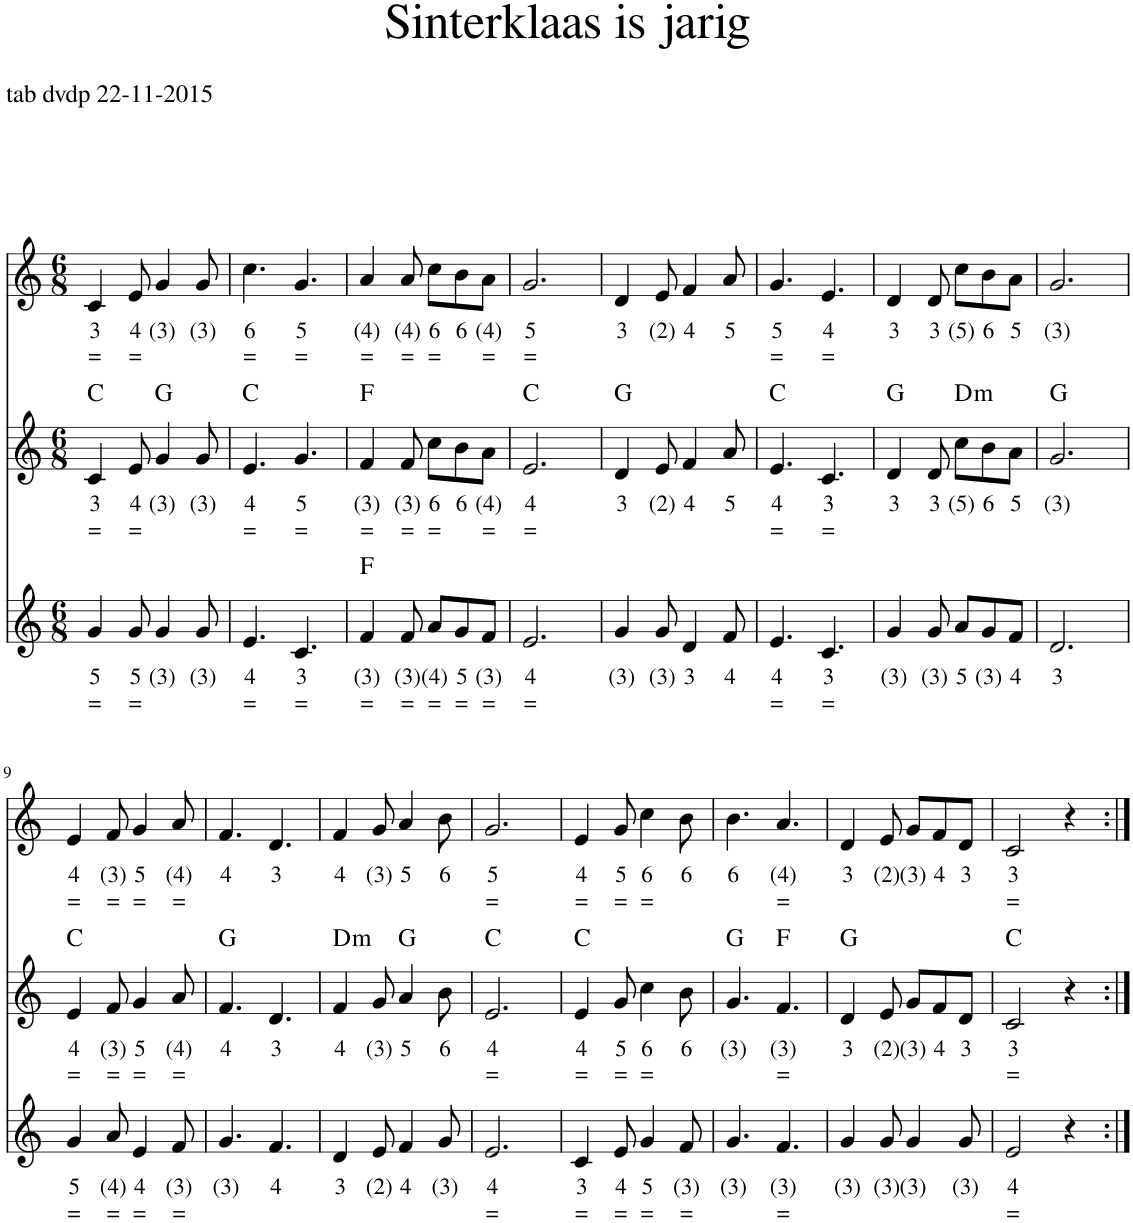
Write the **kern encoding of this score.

**kern	**text	**text	**kern	**text	**text	**harte	**kern	**text	**text
*part3	*part3	*part3	*part2	*part2	*part2	*part2	*part1	*part1	*part1
*staff3	*staff3	*staff3	*staff2	*staff2	*staff2	*	*staff1	*staff1	*staff1
*I"Stem	*	*	*I"Stem	*	*	*	*I"Stem	*	*
*clefG2	*	*	*clefG2	*	*	*	*clefG2	*	*
*k[]	*	*	*k[]	*	*	*	*k[]	*	*
*M6/8	*	*	*M6/8	*	*	*	*M6/8	*	*
=1	=1	=1	=1	=1	=1	=1	=1	=1	=1
!	!LO:LY:b	!LO:LY:b	!	!LO:LY:b	!LO:LY:b	!	!	!LO:LY:b	!LO:LY:b
4g/	5	=	4c/	3	=	C:maj	4c/	3	=
!	!LO:LY:b	!LO:LY:b	!	!LO:LY:b	!LO:LY:b	!	!	!LO:LY:b	!LO:LY:b
8g/	5	=	8e/	4	=	.	8e/	4	=
!	!LO:LY:b	!	!	!LO:LY:b	!	!	!	!LO:LY:b	!
4g/	(3)	.	4g/	(3)	.	G:maj	4g/	(3)	.
!	!LO:LY:b	!	!	!LO:LY:b	!	!	!	!LO:LY:b	!
8g/	(3)	.	8g/	(3)	.	.	8g/	(3)	.
=2	=2	=2	=2	=2	=2	=2	=2	=2	=2
!	!LO:LY:b	!LO:LY:b	!	!LO:LY:b	!LO:LY:b	!	!	!LO:LY:b	!LO:LY:b
4.e/	4	=	4.e/	4	=	C:maj	4.cc\	6	=
!	!LO:LY:b	!LO:LY:b	!	!LO:LY:b	!LO:LY:b	!	!	!LO:LY:b	!LO:LY:b
4.c/	3	=	4.g/	5	=	.	4.g/	5	=
=3	=3	=3	=3	=3	=3	=3	=3	=3	=3
!	!LO:LY:b	!LO:LY:b	!	!LO:LY:b	!LO:LY:b	!	!	!LO:LY:b	!LO:LY:b
4f/	(3)	=	4f/	(3)	=	F:maj	4a/	(4)	=
!	!LO:LY:b	!LO:LY:b	!	!LO:LY:b	!LO:LY:b	!	!	!LO:LY:b	!LO:LY:b
8f/	(3)	=	8f/	(3)	=	.	8a/	(4)	=
!	!LO:LY:b	!LO:LY:b	!	!LO:LY:b	!LO:LY:b	!	!	!LO:LY:b	!LO:LY:b
8a/L	(4)	=	8cc\L	6	=	.	8cc\L	6	=
!	!LO:LY:b	!LO:LY:b	!	!LO:LY:b	!	!	!	!LO:LY:b	!
8g/	5	=	8b\	6	.	.	8b\	6	.
!	!LO:LY:b	!LO:LY:b	!	!LO:LY:b	!LO:LY:b	!	!	!LO:LY:b	!LO:LY:b
8f/J	(3)	=	8a\J	(4)	=	.	8a\J	(4)	=
=4	=4	=4	=4	=4	=4	=4	=4	=4	=4
!	!LO:LY:b	!LO:LY:b	!	!LO:LY:b	!LO:LY:b	!	!	!LO:LY:b	!LO:LY:b
2.e/	4	=	2.e/	4	=	C:maj	2.g/	5	=
=5	=5	=5	=5	=5	=5	=5	=5	=5	=5
!	!LO:LY:b	!	!	!LO:LY:b	!	!	!	!LO:LY:b	!
4g/	(3)	.	4d/	3	.	G:maj	4d/	3	.
!	!LO:LY:b	!	!	!LO:LY:b	!	!	!	!LO:LY:b	!
8g/	(3)	.	8e/	(2)	.	.	8e/	(2)	.
!	!LO:LY:b	!	!	!LO:LY:b	!	!	!	!LO:LY:b	!
4d/	3	.	4f/	4	.	.	4f/	4	.
!	!LO:LY:b	!	!	!LO:LY:b	!	!	!	!LO:LY:b	!
8f/	4	.	8a/	5	.	.	8a/	5	.
=6	=6	=6	=6	=6	=6	=6	=6	=6	=6
!	!LO:LY:b	!LO:LY:b	!	!LO:LY:b	!LO:LY:b	!	!	!LO:LY:b	!LO:LY:b
4.e/	4	=	4.e/	4	=	C:maj	4.g/	5	=
!	!LO:LY:b	!LO:LY:b	!	!LO:LY:b	!LO:LY:b	!	!	!LO:LY:b	!LO:LY:b
4.c/	3	=	4.c/	3	=	.	4.e/	4	=
=7	=7	=7	=7	=7	=7	=7	=7	=7	=7
!	!LO:LY:b	!	!	!LO:LY:b	!	!	!	!LO:LY:b	!
4g/	(3)	.	4d/	3	.	G:maj	4d/	3	.
!	!LO:LY:b	!	!	!LO:LY:b	!	!	!	!LO:LY:b	!
8g/	(3)	.	8d/	3	.	.	8d/	3	.
!	!LO:LY:b	!	!	!LO:LY:b	!	!LO:H:kt=m	!	!LO:LY:b	!
8a/L	5	.	8cc\L	(5)	.	D:min	8cc\L	(5)	.
!	!LO:LY:b	!	!	!LO:LY:b	!	!	!	!LO:LY:b	!
8g/	(3)	.	8b\	6	.	.	8b\	6	.
!	!LO:LY:b	!	!	!LO:LY:b	!	!	!	!LO:LY:b	!
8f/J	4	.	8a\J	5	.	.	8a\J	5	.
=8	=8	=8	=8	=8	=8	=8	=8	=8	=8
!	!LO:LY:b	!	!	!LO:LY:b	!	!	!	!LO:LY:b	!
2.d/	3	.	2.g/	(3)	.	G:maj	2.g/	(3)	.
!!LO:LB:g=z
=9	=9	=9	=9	=9	=9	=9	=9	=9	=9
!	!LO:LY:b	!LO:LY:b	!	!LO:LY:b	!LO:LY:b	!	!	!LO:LY:b	!LO:LY:b
4g/	5	=	4e/	4	=	C:maj	4e/	4	=
!	!LO:LY:b	!LO:LY:b	!	!LO:LY:b	!LO:LY:b	!	!	!LO:LY:b	!LO:LY:b
8a/	(4)	=	8f/	(3)	=	.	8f/	(3)	=
!	!LO:LY:b	!LO:LY:b	!	!LO:LY:b	!LO:LY:b	!	!	!LO:LY:b	!LO:LY:b
4e/	4	=	4g/	5	=	.	4g/	5	=
!	!LO:LY:b	!LO:LY:b	!	!LO:LY:b	!LO:LY:b	!	!	!LO:LY:b	!LO:LY:b
8f/	(3)	=	8a/	(4)	=	.	8a/	(4)	=
=10	=10	=10	=10	=10	=10	=10	=10	=10	=10
!	!LO:LY:b	!	!	!LO:LY:b	!	!	!	!LO:LY:b	!
4.g/	(3)	.	4.f/	4	.	G:maj	4.f/	4	.
!	!LO:LY:b	!	!	!LO:LY:b	!	!	!	!LO:LY:b	!
4.f/	4	.	4.d/	3	.	.	4.d/	3	.
=11	=11	=11	=11	=11	=11	=11	=11	=11	=11
!	!LO:LY:b	!	!	!LO:LY:b	!	!LO:H:kt=m	!	!LO:LY:b	!
4d/	3	.	4f/	4	.	D:min	4f/	4	.
!	!LO:LY:b	!	!	!LO:LY:b	!	!	!	!LO:LY:b	!
8e/	(2)	.	8g/	(3)	.	.	8g/	(3)	.
!	!LO:LY:b	!	!	!LO:LY:b	!	!	!	!LO:LY:b	!
4f/	4	.	4a/	5	.	G:maj	4a/	5	.
!	!LO:LY:b	!	!	!LO:LY:b	!	!	!	!LO:LY:b	!
8g/	(3)	.	8b\	6	.	.	8b\	6	.
=12	=12	=12	=12	=12	=12	=12	=12	=12	=12
!	!LO:LY:b	!LO:LY:b	!	!LO:LY:b	!LO:LY:b	!	!	!LO:LY:b	!LO:LY:b
2.e/	4	=	2.e/	4	=	C:maj	2.g/	5	=
=13	=13	=13	=13	=13	=13	=13	=13	=13	=13
!	!LO:LY:b	!LO:LY:b	!	!LO:LY:b	!LO:LY:b	!	!	!LO:LY:b	!LO:LY:b
4c/	3	=	4e/	4	=	C:maj	4e/	4	=
!	!LO:LY:b	!LO:LY:b	!	!LO:LY:b	!LO:LY:b	!	!	!LO:LY:b	!LO:LY:b
8e/	4	=	8g/	5	=	.	8g/	5	=
!	!LO:LY:b	!LO:LY:b	!	!LO:LY:b	!LO:LY:b	!	!	!LO:LY:b	!LO:LY:b
4g/	5	=	4cc\	6	=	.	4cc\	6	=
!	!LO:LY:b	!LO:LY:b	!	!LO:LY:b	!	!	!	!LO:LY:b	!
8f/	(3)	=	8b\	6	.	.	8b\	6	.
=14	=14	=14	=14	=14	=14	=14	=14	=14	=14
!	!LO:LY:b	!	!	!LO:LY:b	!	!	!	!LO:LY:b	!
4.g/	(3)	.	4.g/	(3)	.	G:maj	4.b\	6	.
!	!LO:LY:b	!LO:LY:b	!	!LO:LY:b	!LO:LY:b	!	!	!LO:LY:b	!LO:LY:b
4.f/	(3)	=	4.f/	(3)	=	F:maj	4.a/	(4)	=
=15	=15	=15	=15	=15	=15	=15	=15	=15	=15
!	!LO:LY:b	!	!	!LO:LY:b	!	!	!	!LO:LY:b	!
4g/	(3)	.	4d/	3	.	G:maj	4d/	3	.
!	!LO:LY:b	!	!	!LO:LY:b	!	!	!	!LO:LY:b	!
8g/	(3)	.	8e/	(2)	.	.	8e/	(2)	.
!	!LO:LY:b	!	!	!LO:LY:b	!	!	!	!LO:LY:b	!
4g/	(3)	.	8g/L	(3)	.	.	8g/L	(3)	.
!	!	!	!	!LO:LY:b	!	!	!	!LO:LY:b	!
.	.	.	8f/	4	.	.	8f/	4	.
!	!LO:LY:b	!	!	!LO:LY:b	!	!	!	!LO:LY:b	!
8g/	(3)	.	8d/J	3	.	.	8d/J	3	.
=16	=16	=16	=16	=16	=16	=16	=16	=16	=16
!	!LO:LY:b	!LO:LY:b	!	!LO:LY:b	!LO:LY:b	!	!	!LO:LY:b	!LO:LY:b
2e/	4	=	2c/	3	=	C:maj	2c/	3	=
4r	.	.	4r	.	.	.	4r	.	.
=:|!	=:|!	=:|!	=:|!	=:|!	=:|!	=:|!	=:|!	=:|!	=:|!
*-	*-	*-	*-	*-	*-	*-	*-	*-	*-
